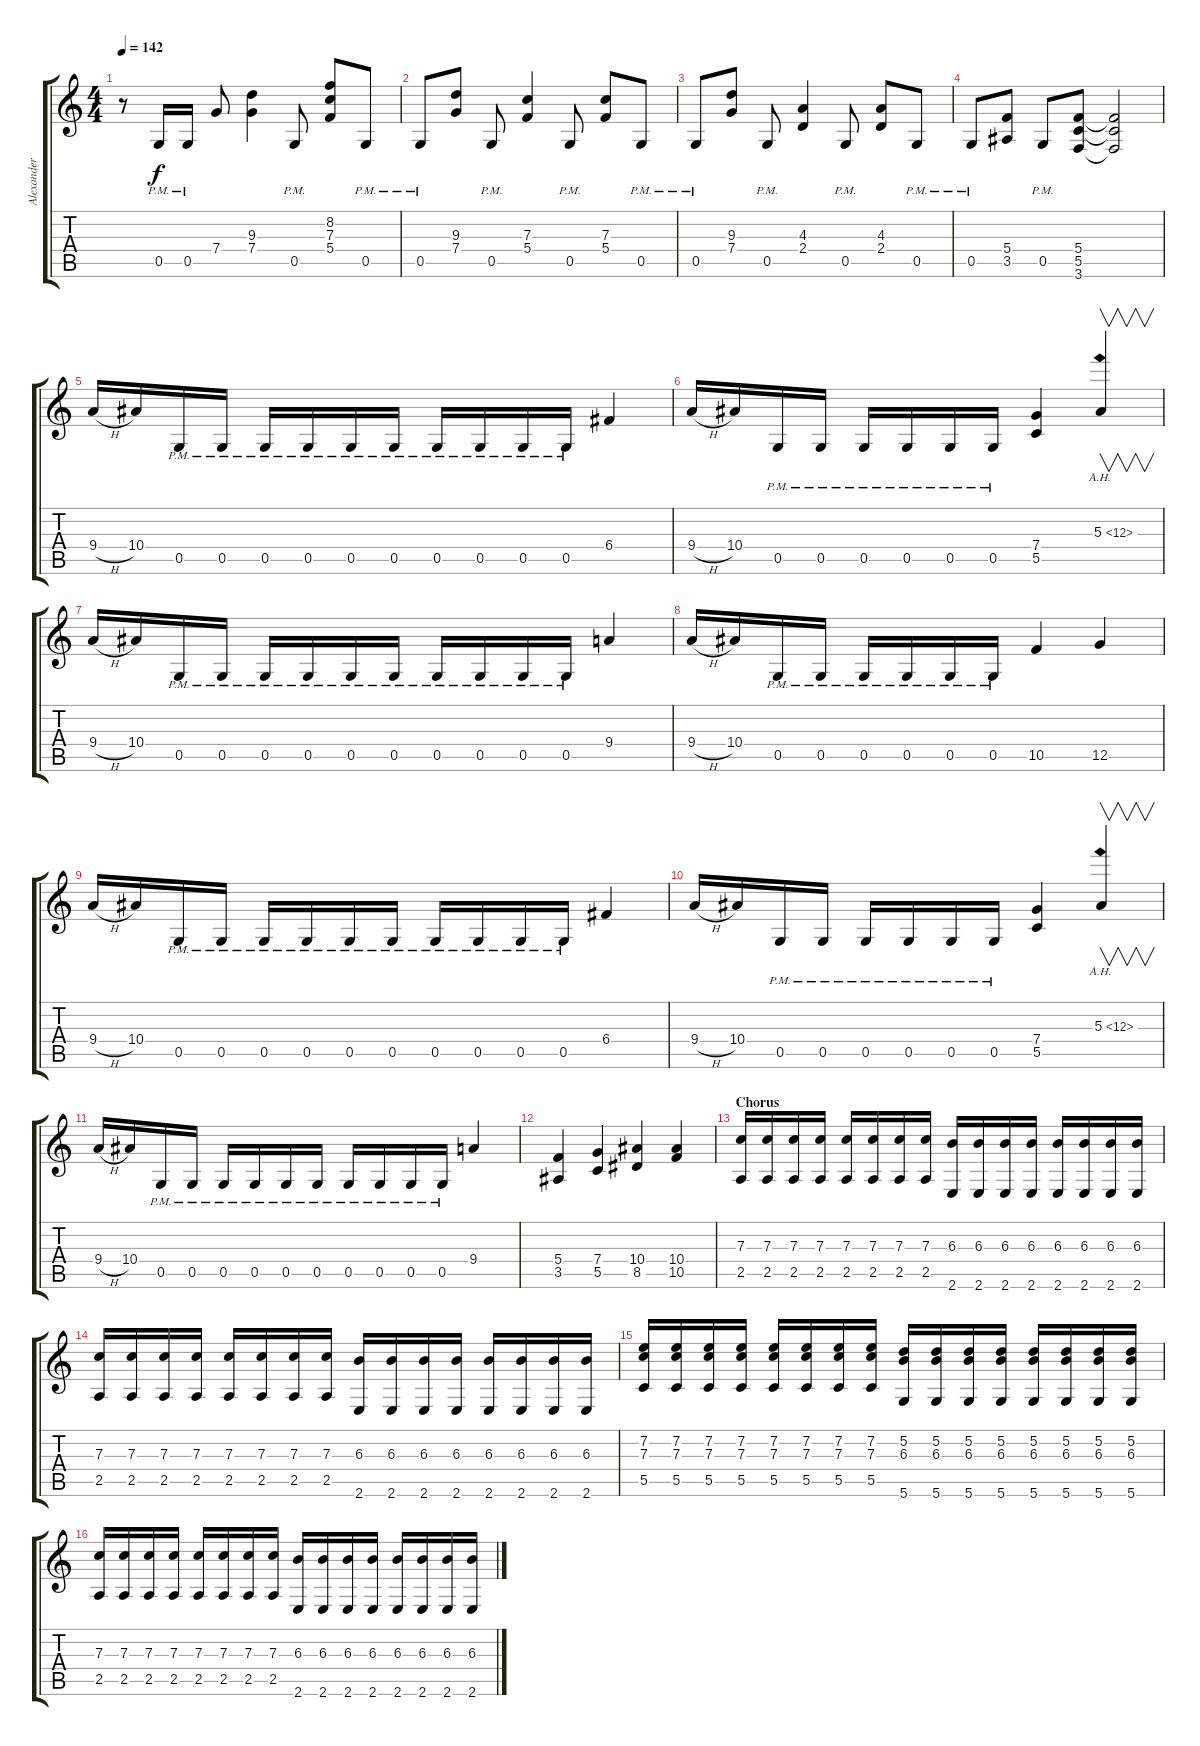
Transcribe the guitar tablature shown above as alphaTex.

\track ("Alexander Kuoppala" "Alexander ") {instrument distortionguitar}
\staff {score tabs}
\tuning (D4 A3 F3 C3 G2 D2) {hide}
\ts (4 4)
\tempo 142
\clef g2
\ks c
r.8{dy f} 0.5{pm}.16 0.5{pm}.16 7.4.8 (9.3 7.4).4 0.5{pm}.8 (8.2 7.3 5.4).8 0.5{pm}.8 |
0.5{pm}.8 (9.3 7.4).8 0.5{pm}.8 (7.3 5.4).4 0.5{pm}.8 (7.3 5.4).8 0.5{pm}.8 |
0.5{pm}.8 (9.3 7.4).8 0.5{pm}.8 (4.3 2.4).4 0.5{pm}.8 (4.3 2.4).8 0.5{pm}.8 |
0.5{pm}.8 (5.4 3.5).8 0.5{pm}.8 (5.4 5.5 3.6).8 (5.4{t} 5.5{t} 3.6{t}).2 |
9.4{h}.16 10.4.16 0.5{pm}.16 0.5{pm}.16 0.5{pm}.16 0.5{pm}.16 0.5{pm}.16 0.5{pm}.16 0.5{pm}.16 0.5{pm}.16 0.5{pm}.16 0.5{pm}.16 6.4.4 |
9.4{h}.16 10.4.16 0.5{pm}.16 0.5{pm}.16 0.5{pm}.16 0.5{pm}.16 0.5{pm}.16 0.5{pm}.16 (7.4 5.5).4 5.3{ah 7}.4{v} |
9.4{h}.16 10.4.16 0.5{pm}.16 0.5{pm}.16 0.5{pm}.16 0.5{pm}.16 0.5{pm}.16 0.5{pm}.16 0.5{pm}.16 0.5{pm}.16 0.5{pm}.16 0.5{pm}.16 9.4.4 |
9.4{h}.16 10.4.16 0.5{pm}.16 0.5{pm}.16 0.5{pm}.16 0.5{pm}.16 0.5{pm}.16 0.5{pm}.16 10.5.4 12.5.4 |
9.4{h}.16 10.4.16 0.5{pm}.16 0.5{pm}.16 0.5{pm}.16 0.5{pm}.16 0.5{pm}.16 0.5{pm}.16 0.5{pm}.16 0.5{pm}.16 0.5{pm}.16 0.5{pm}.16 6.4.4 |
9.4{h}.16 10.4.16 0.5{pm}.16 0.5{pm}.16 0.5{pm}.16 0.5{pm}.16 0.5{pm}.16 0.5{pm}.16 (7.4 5.5).4 5.3{ah 7}.4{v} |
9.4{h}.16 10.4.16 0.5{pm}.16 0.5{pm}.16 0.5{pm}.16 0.5{pm}.16 0.5{pm}.16 0.5{pm}.16 0.5{pm}.16 0.5{pm}.16 0.5{pm}.16 0.5{pm}.16 9.4.4 |
(5.4 3.5).4 (7.4 5.5).4 (10.4 8.5).4 (10.4 10.5).4 |
\section ("" "Chorus")
(7.3 2.5).16 (7.3 2.5).16 (7.3 2.5).16 (7.3 2.5).16 (7.3 2.5).16 (7.3 2.5).16 (7.3 2.5).16 (7.3 2.5).16 (6.3 2.6).16 (6.3 2.6).16 (6.3 2.6).16 (6.3 2.6).16 (6.3 2.6).16 (6.3 2.6).16 (6.3 2.6).16 (6.3 2.6).16 |
(7.3 2.5).16 (7.3 2.5).16 (7.3 2.5).16 (7.3 2.5).16 (7.3 2.5).16 (7.3 2.5).16 (7.3 2.5).16 (7.3 2.5).16 (6.3 2.6).16 (6.3 2.6).16 (6.3 2.6).16 (6.3 2.6).16 (6.3 2.6).16 (6.3 2.6).16 (6.3 2.6).16 (6.3 2.6).16 |
(7.2 7.3 5.5).16 (7.2 7.3 5.5).16 (7.2 7.3 5.5).16 (7.2 7.3 5.5).16 (7.2 7.3 5.5).16 (7.2 7.3 5.5).16 (7.2 7.3 5.5).16 (7.2 7.3 5.5).16 (5.2 6.3 5.6).16 (5.2 6.3 5.6).16 (5.2 6.3 5.6).16 (5.2 6.3 5.6).16 (5.2 6.3 5.6).16 (5.2 6.3 5.6).16 (5.2 6.3 5.6).16 (5.2 6.3 5.6).16 |
(7.3 2.5).16 (7.3 2.5).16 (7.3 2.5).16 (7.3 2.5).16 (7.3 2.5).16 (7.3 2.5).16 (7.3 2.5).16 (7.3 2.5).16 (6.3 2.6).16 (6.3 2.6).16 (6.3 2.6).16 (6.3 2.6).16 (6.3 2.6).16 (6.3 2.6).16 (6.3 2.6).16 (6.3 2.6).16
